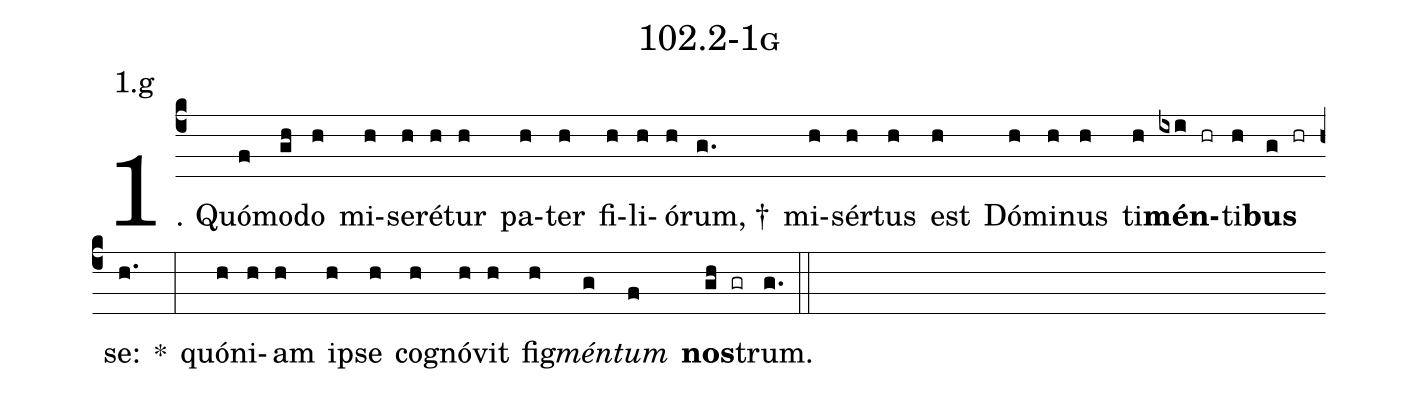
name: 102.2-1g;
annotation: 1.g;
%%
(c4)1. Quó(f)mo(gh)do(h) mi(h)se(h)ré(h)tur(h) pa(h)ter(h) fi(h)li(h)ó(h)rum, †(g.) mi(h)sér(h)tus(h) est(h) Dó(h)mi(h)nus(h) ti(h)<b>mén</b>(ixi hr)ti(h)<b>bus</b>(g hr) se:(h.) *(:) quón(h)i(h)am(h) ip(h)se(h) co(h)gnó(h)vit(h) fig(h)<i>mén</i>(g)<i>tum</i>(f) <b>nos</b>(gh gr)trum.(g.) (::)
